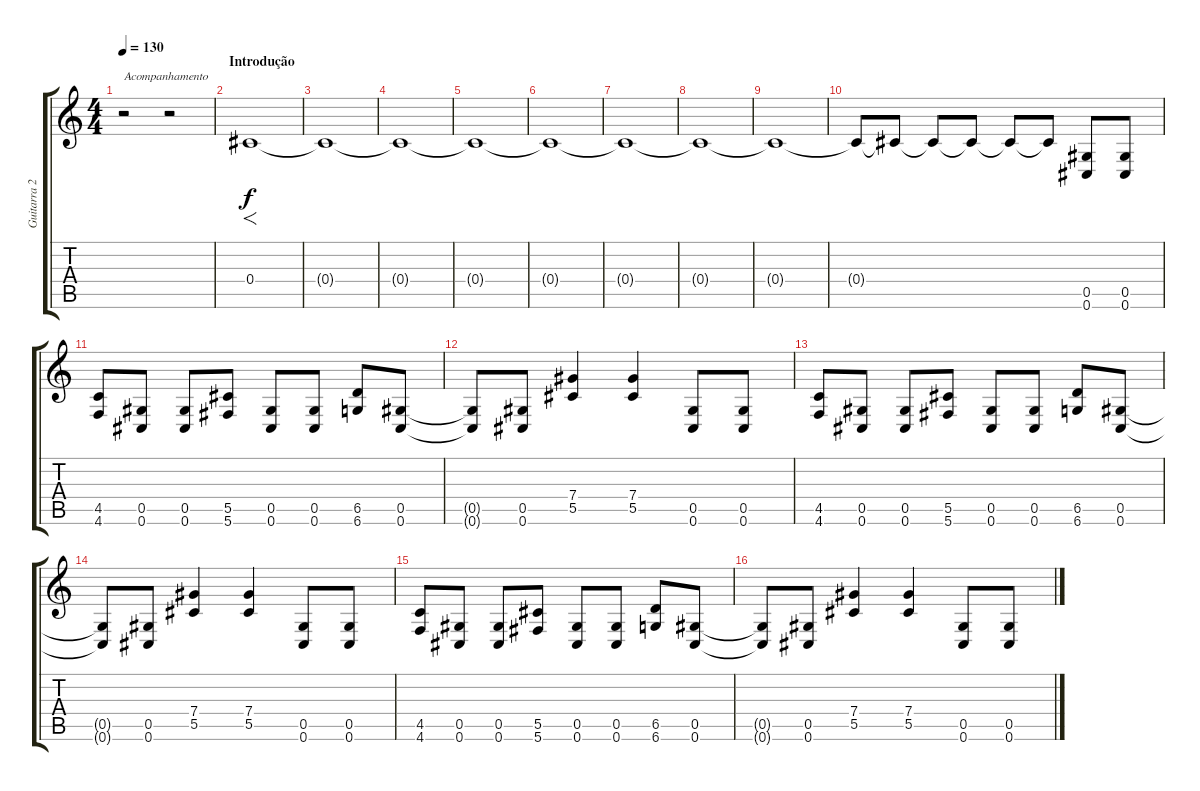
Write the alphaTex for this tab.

\track ("Guitarra 2" "Guitarra 2") {instrument distortionguitar}
\staff {score tabs}
\tuning (Eb4 Bb3 Gb3 Db3 Ab2 Db2) {hide}
\ts (4 4)
\tempo 130
\clef g2
\ks c
r.2{txt "Acompanhamento" dy f instrument distortionguitar} r.2 |
\section ("" "Introdução")
0.4.1{f} |
0.4{t}.1 |
0.4{t}.1 |
0.4{t}.1 |
0.4{t}.1 |
0.4{t}.1 |
0.4{t}.1 |
0.4{t}.1 |
0.4{t}.8 0.4{t}.8 0.4{t}.8 0.4{t}.8 0.4{t}.8 0.4{t}.8 (0.5 0.6).8 (0.5 0.6).8 |
(4.5 4.6).8 (0.5 0.6).8 (0.5 0.6).8 (5.5 5.6).8 (0.5 0.6).8 (0.5 0.6).8 (6.5 6.6).8 (0.5 0.6).8 |
(0.5{t} 0.6{t}).8 (0.5 0.6).8 (7.4 5.5).4 (7.4 5.5).4 (0.5 0.6).8 (0.5 0.6).8 |
(4.5 4.6).8 (0.5 0.6).8 (0.5 0.6).8 (5.5 5.6).8 (0.5 0.6).8 (0.5 0.6).8 (6.5 6.6).8 (0.5 0.6).8 |
(0.5{t} 0.6{t}).8 (0.5 0.6).8 (7.4 5.5).4 (7.4 5.5).4 (0.5 0.6).8 (0.5 0.6).8 |
(4.5 4.6).8 (0.5 0.6).8 (0.5 0.6).8 (5.5 5.6).8 (0.5 0.6).8 (0.5 0.6).8 (6.5 6.6).8 (0.5 0.6).8 |
(0.5{t} 0.6{t}).8 (0.5 0.6).8 (7.4 5.5).4 (7.4 5.5).4 (0.5 0.6).8 (0.5 0.6).8
